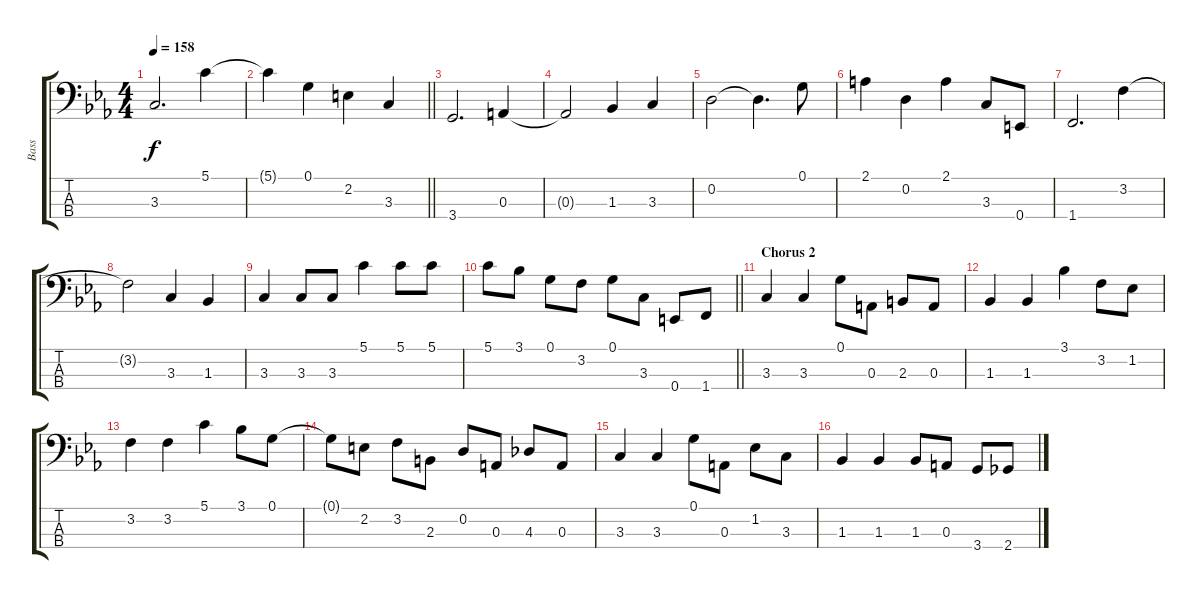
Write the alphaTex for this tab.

\track ("Bass" "Bass") {instrument electricbassfinger}
\staff {score tabs}
\tuning (G2 D2 A1 E1) {hide}
\ts (4 4)
\tempo 158
\clef f4
\ks eb
3.3.2{d dy f} 5.1.4 |
\barLineRight lightlight
5.1{t}.4 0.1.4 2.2.4 3.3.4 |
3.4.2{d} 0.3.4 |
0.3{t}.2 1.3.4 3.3.4 |
0.2.2 0.2{t}.4{d} 0.1.8 |
2.1.4 0.2.4 2.1.4 3.3.8 0.4.8 |
1.4.2{d} 3.2.4 |
3.2{t}.2 3.3.4 1.3.4 |
3.3.4 3.3.8 3.3.8 5.1.4 5.1.8 5.1.8 |
\barLineRight lightlight
5.1.8 3.1.8 0.1.8 3.2.8 0.1.8 3.3.8 0.4.8 1.4.8 |
\section ("" "Chorus 2")
3.3.4 3.3.4 0.1.8 0.3.8 2.3.8 0.3.8 |
1.3.4 1.3.4 3.1.4 3.2.8 1.2.8 |
3.2.4 3.2.4 5.1.4 3.1.8 0.1.8 |
0.1{t}.8 2.2.8 3.2.8 2.3.8 0.2.8 0.3.8 4.3.8 0.3.8 |
3.3.4 3.3.4 0.1.8 0.3.8 1.2.8 3.3.8 |
1.3.4 1.3.4 1.3.8 0.3.8 3.4.8 2.4.8
